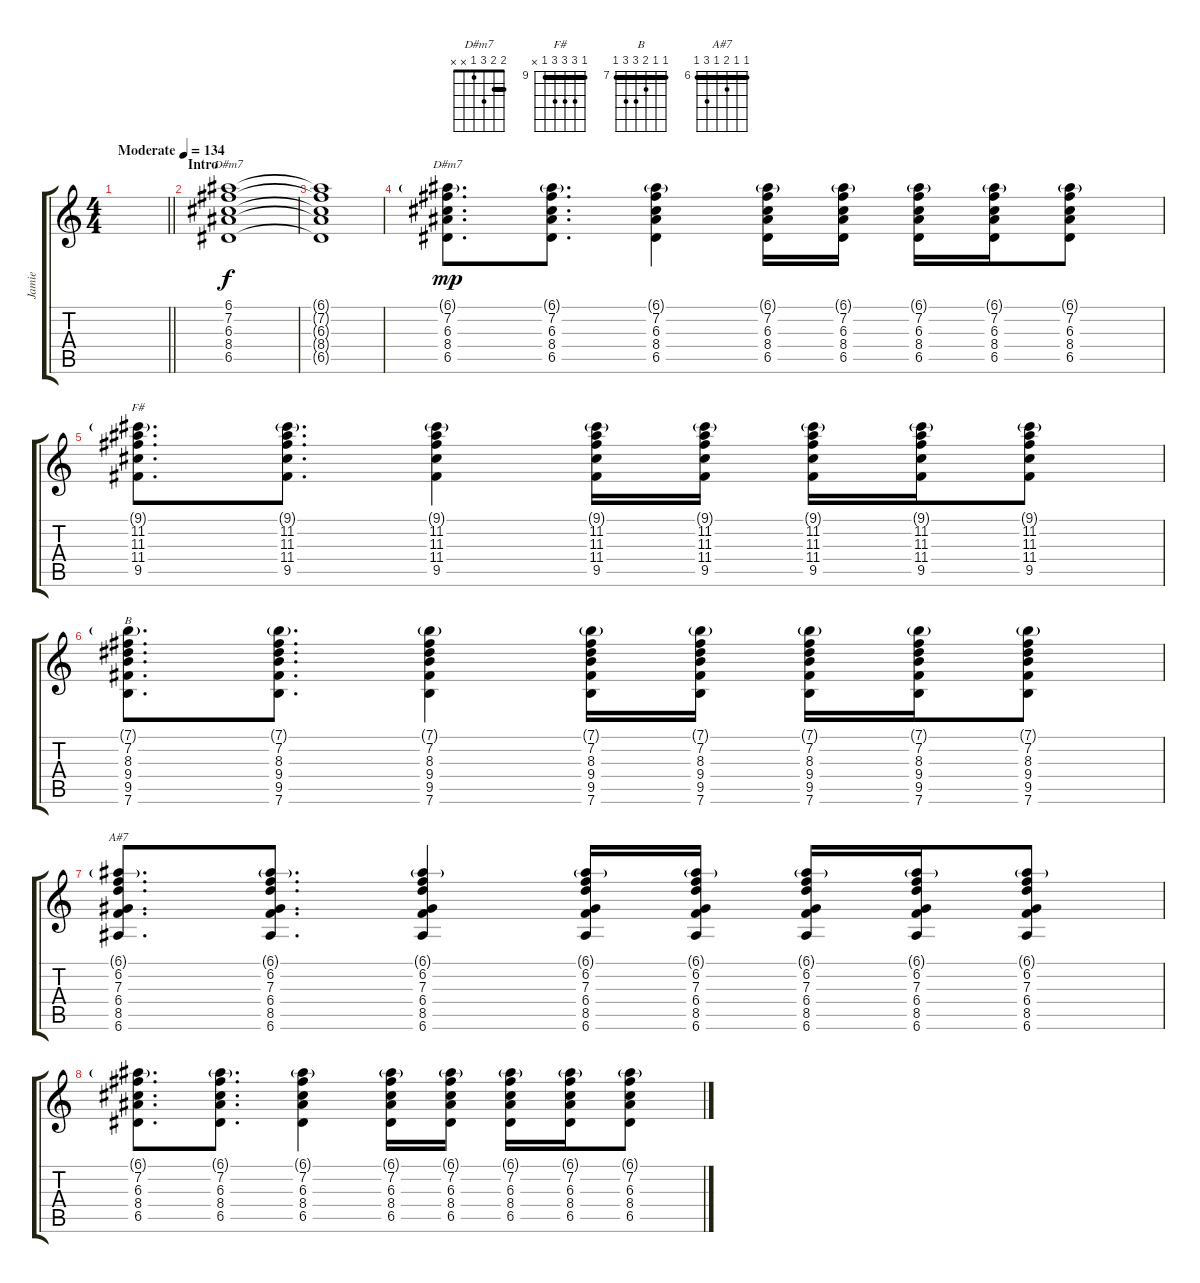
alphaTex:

\track ("Jamie" "Jamie") {instrument electricguitarclean}
\staff {score tabs}
\tuning (E4 B3 G3 D3 A2 E2) {hide}
\chord ("D#m7" 6 7 6 8 6 x) {firstfret 6 barre 6}
\chord ("D#m7" 2 2 3 1 x x) {barre 2}
\chord ("F#" 9 11 11 11 9 x) {firstfret 9 barre 9}
\chord ("B" 7 7 8 9 9 7) {firstfret 7 barre 7}
\chord ("A#7" 6 6 7 6 8 6) {firstfret 6 barre 6}
\ts (4 4)
\tempo (134 "Moderate")
\clef g2
\barLineRight lightlight
\ks c
|
\section ("" "Intro")
(6.1 7.2 6.3 8.4 6.5).1{ch "D#m7"} |
(6.1{t} 7.2{t} 6.3{t} 8.4{t} 6.5{t}).1 |
(6.1{g} 7.2 6.3 8.4 6.5).8{d ch "D#m7" dy mp} (6.1{g} 7.2 6.3 8.4 6.5).8{d} (6.1{g} 7.2 6.3 8.4 6.5).4 (6.1{g} 7.2 6.3 8.4 6.5).16 (6.1{g} 7.2 6.3 8.4 6.5).16 (6.1{g} 7.2 6.3 8.4 6.5).16 (6.1{g} 7.2 6.3 8.4 6.5).16 (6.1{g} 7.2 6.3 8.4 6.5).8 |
(9.1{g} 11.2 11.3 11.4 9.5).8{d ch "F#"} (9.1{g} 11.2 11.3 11.4 9.5).8{d} (9.1{g} 11.2 11.3 11.4 9.5).4 (9.1{g} 11.2 11.3 11.4 9.5).16 (9.1{g} 11.2 11.3 11.4 9.5).16 (9.1{g} 11.2 11.3 11.4 9.5).16 (9.1{g} 11.2 11.3 11.4 9.5).16 (9.1{g} 11.2 11.3 11.4 9.5).8 |
(7.1{g} 7.2 8.3 9.4 9.5 7.6).8{d ch "B"} (7.1{g} 7.2 8.3 9.4 9.5 7.6).8{d} (7.1{g} 7.2 8.3 9.4 9.5 7.6).4 (7.1{g} 7.2 8.3 9.4 9.5 7.6).16 (7.1{g} 7.2 8.3 9.4 9.5 7.6).16 (7.1{g} 7.2 8.3 9.4 9.5 7.6).16 (7.1{g} 7.2 8.3 9.4 9.5 7.6).16 (7.1{g} 7.2 8.3 9.4 9.5 7.6).8 |
(6.1{g} 6.2 7.3 6.4 8.5 6.6).8{d ch "A#7"} (6.1{g} 6.2 7.3 6.4 8.5 6.6).8{d} (6.1{g} 6.2 7.3 6.4 8.5 6.6).4 (6.1{g} 6.2 7.3 6.4 8.5 6.6).16 (6.1{g} 6.2 7.3 6.4 8.5 6.6).16 (6.1{g} 6.2 7.3 6.4 8.5 6.6).16 (6.1{g} 6.2 7.3 6.4 8.5 6.6).16 (6.1{g} 6.2 7.3 6.4 8.5 6.6).8 |
(6.1{g} 7.2 6.3 8.4 6.5).8{d} (6.1{g} 7.2 6.3 8.4 6.5).8{d} (6.1{g} 7.2 6.3 8.4 6.5).4 (6.1{g} 7.2 6.3 8.4 6.5).16 (6.1{g} 7.2 6.3 8.4 6.5).16 (6.1{g} 7.2 6.3 8.4 6.5).16 (6.1{g} 7.2 6.3 8.4 6.5).16 (6.1{g} 7.2 6.3 8.4 6.5).8
